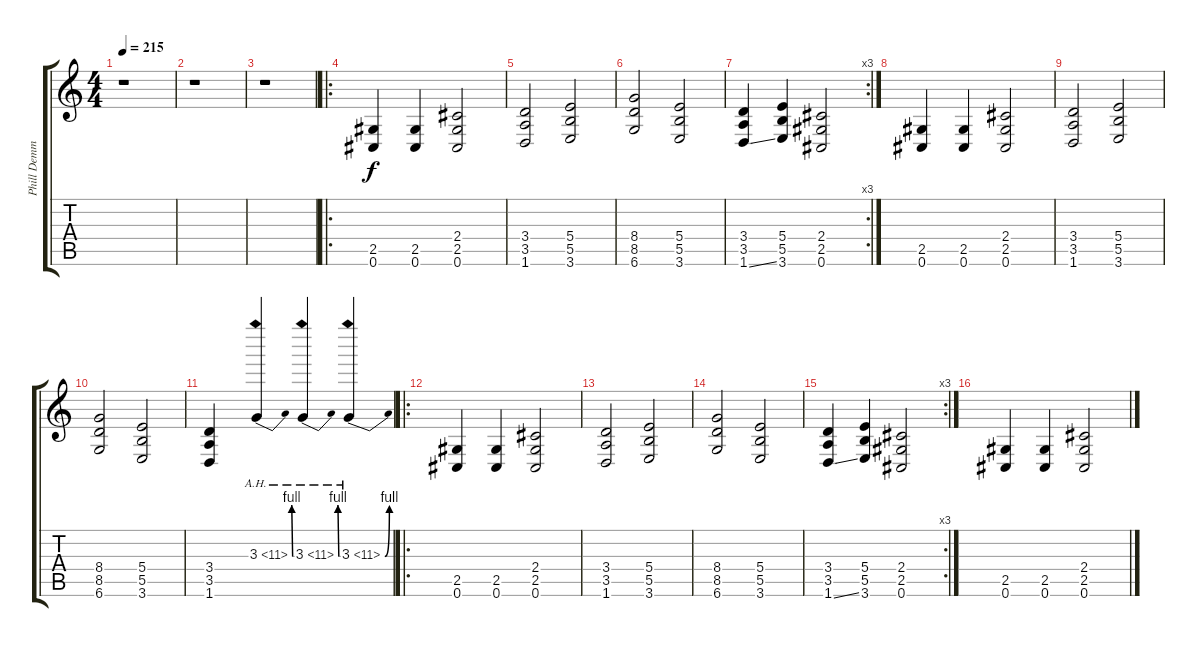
\track ("Phill Demmel" "Phill Demm") {instrument distortionguitar}
\staff {score tabs}
\tuning (Db4 Ab3 E3 B2 Gb2 Db2) {hide}
\ts (4 4)
\tempo 215
\clef g2
\ks c
r.1{dy f} |
r.1 |
r.1 |
\ro
(2.5 0.6).4 (2.5 0.6).4 (2.4 2.5 0.6).2 |
(3.4 3.5 1.6).2 (5.4 5.5 3.6).2 |
(8.4 8.5 6.6).2 (5.4 5.5 3.6).2 |
\rc 3
(3.4 3.5 1.6{ss}).4 (5.4 5.5 3.6).4 (2.4 2.5 0.6).2 |
(2.5 0.6).4 (2.5 0.6).4 (2.4 2.5 0.6).2 |
(3.4 3.5 1.6).2 (5.4 5.5 3.6).2 |
(8.4 8.5 6.6).2 (5.4 5.5 3.6).2 |
(3.4 3.5 1.6).4 3.3{be (bend 0 0 60 4) ah 8}.4 3.3{be (bend 0 0 60 4) ah 8}.4 3.3{be (bend 0 0 60 4) ah 8}.4 |
\ro
(2.5 0.6).4 (2.5 0.6).4 (2.4 2.5 0.6).2 |
(3.4 3.5 1.6).2 (5.4 5.5 3.6).2 |
(8.4 8.5 6.6).2 (5.4 5.5 3.6).2 |
\rc 3
(3.4 3.5 1.6{ss}).4 (5.4 5.5 3.6).4 (2.4 2.5 0.6).2 |
(2.5 0.6).4 (2.5 0.6).4 (2.4 2.5 0.6).2
